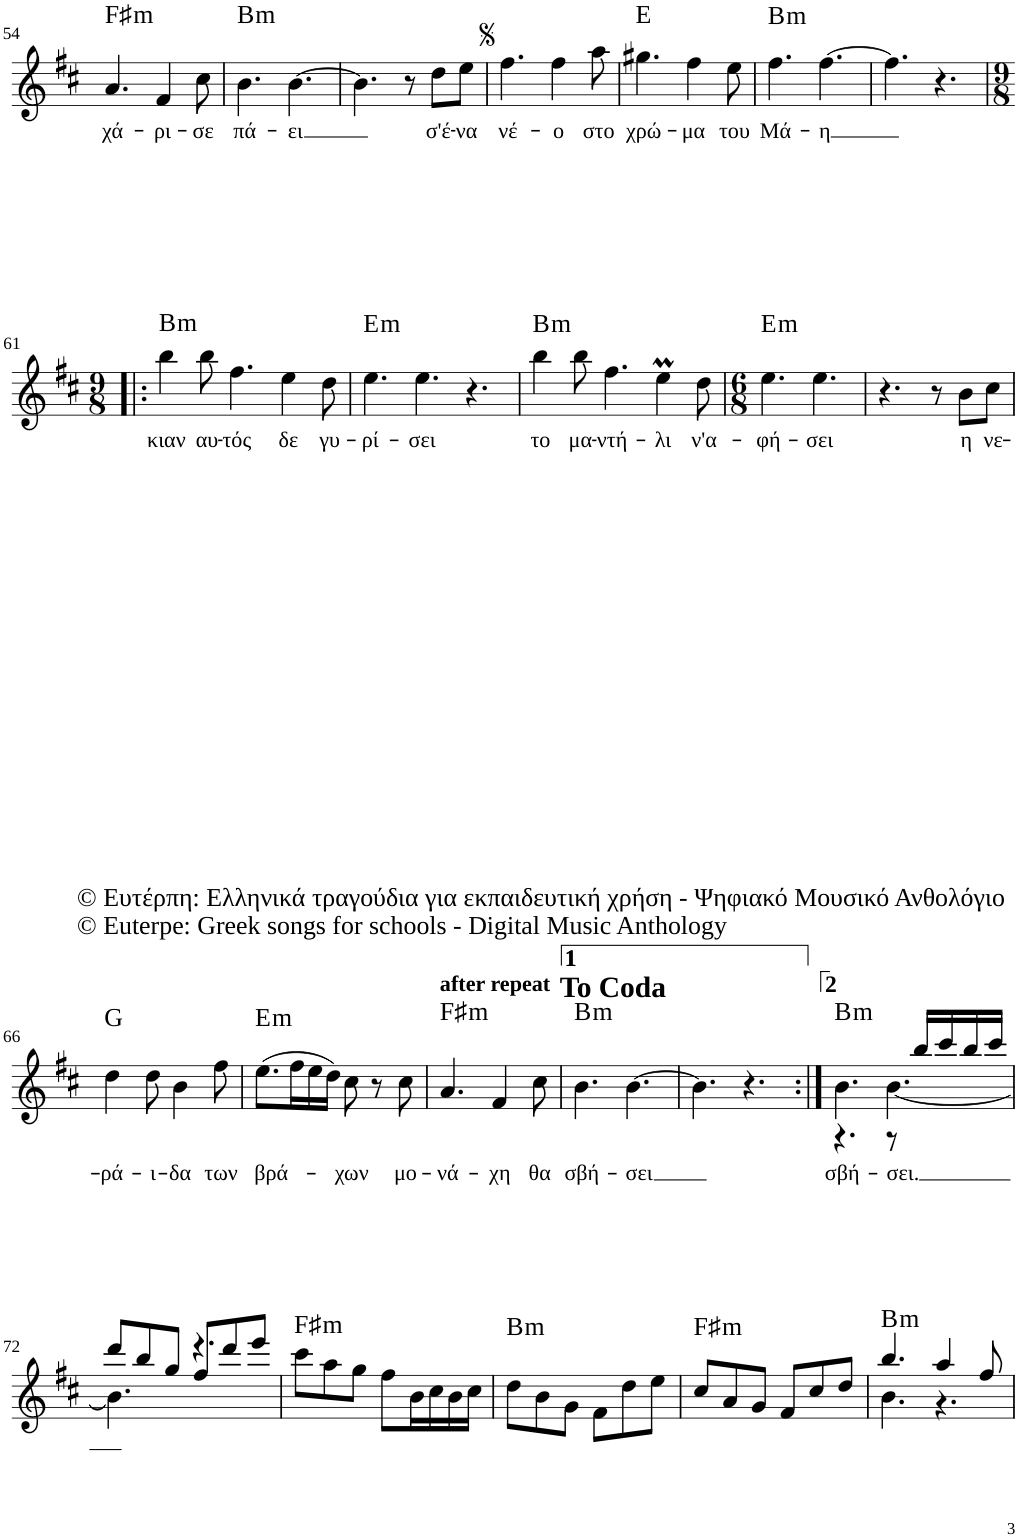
**kern	**text	**harte
*part1	*part1	*part1
*staff1	*staff1	*
!!LO:PB:g=z
*clefG2	*	*
*k[f#c#]	*	*
*M6/8	*	*
=54	=54	=54
!	!LO:LY:b	!LO:H:kt=m
4.a/	χά-	F#:min
!	!LO:LY:b	!
4f#/	-ρι-	.
!	!LO:LY:b	!
8cc#\	-σε	.
=55	=55	=55
!	!LO:LY:b	!LO:H:kt=m
4.b\	πά-	B:min
!	!LO:LY:b	!
[4.b\	-ει	.
=56	=56	=56
4.b\]	.	.
8r	.	.
!	!LO:LY:b	!
8dd\L	σ'έ-	.
!	!LO:LY:b	!
8ee\J	-να	.
=57	=57	=57
!	!LO:LY:b	!
4.ff#\	νέ-	.
!	!LO:LY:b	!
4ff#\	-ο	.
!	!LO:LY:b	!
8aa\	στο	.
=58	=58	=58
!	!LO:LY:b	!
4.gg#X\	χρώ-	E:maj
!	!LO:LY:b	!
4ff#\	-μα	.
!	!LO:LY:b	!
8ee\	του	.
=59	=59	=59
!	!LO:LY:b	!LO:H:kt=m
4.ff#\	Μά-	B:min
!	!LO:LY:b	!
[4.ff#\	-η	.
=60	=60	=60
4.ff#\]	.	.
4.r	.	.
!!LO:LB:g=z
=61!|:	=61!|:	=61!|:
*M9/8	*	*
!LO:TX:b:t=© Ευτέρπη&colon; Ελληνικά τραγούδια για εκπαιδευτική χρήση ‐ Ψηφιακό Μουσικό Ανθολόγιο	!	!
!LO:TX:b:t=© Euterpe&colon; Greek songs for schools ‐ Digital Music Anthology	!	!
!	!LO:LY:b	!LO:H:kt=m
4bb\	κιαν	B:min
!	!LO:LY:b	!
8bb\	αυ-	.
!	!LO:LY:b	!
4.ff#\	-τός	.
!	!LO:LY:b	!
4ee\	δε	.
!	!LO:LY:b	!
8dd\	γυ-	.
=62	=62	=62
!	!LO:LY:b	!LO:H:kt=m
4.ee\	-ρί-	E:min
!	!LO:LY:b	!
4.ee\	-σει	.
4.r	.	.
=63	=63	=63
!	!LO:LY:b	!LO:H:kt=m
4bb\	το	B:min
!	!LO:LY:b	!
8bb\	μα-	.
!	!LO:LY:b	!
4.ff#\	-ντή-	.
!	!LO:LY:b	!
4eeM\	-λι	.
!	!LO:LY:b	!
8dd\	ν'α-	.
=64	=64	=64
*M6/8	*	*
!	!LO:LY:b	!LO:H:kt=m
4.ee\	-φή-	E:min
!	!LO:LY:b	!
4.ee\	-σει	.
=65	=65	=65
4.r	.	.
8r	.	.
!	!LO:LY:b	!
8b\L	η	.
!	!LO:LY:b	!
8cc#\J	νε-	.
!!LO:LB:g=z
=66	=66	=66
!	!LO:LY:b	!
4dd\	-ρά-	G:maj
!	!LO:LY:b	!
8dd\	-ι-	.
!	!LO:LY:b	!
4b\	-δα	.
!	!LO:LY:b	!
8ff#\	των	.
=67	=67	=67
!	!LO:LY:b	!LO:H:kt=m
(8.ee\L	βρά-	E:min
16ff#\L	.	.
16ee\	.	.
16dd\JJ)	.	.
!	!LO:LY:b	!
8cc#\	-χων	.
8r	.	.
!	!LO:LY:b	!
8cc#\	μο-	.
=68	=68	=68
!LO:TX:a:B:t=after repeat	!	!
!	!LO:LY:b	!LO:H:kt=m
4.a/	-νά-	F#:min
!	!LO:LY:b	!
4f#/	-χη	.
!	!LO:LY:b	!
8cc#\	θα	.
=69	=69	=69
!	!LO:LY:b	!LO:H:kt=m
4.b\	σβή-	B:min
!	!LO:LY:b	!
[4.b\	-σει	.
=70	=70	=70
4.b\]	.	.
4.r	.	.
=71:|!	=71:|!	=71:|!
!	!LO:LY:b	!LO:H:kt=m
*^	*	*
4.b\	4.r	σβή-	B:min
!	!	!LO:LY:b	!
[4.b\	8r	-σει.	.
.	16bb/LL	.	.
.	16ccc#/	.	.
.	16bb/	.	.
.	16ccc#/JJ	.	.
!!LO:LB:g=z	!!
=72	=72	=72	=72
4.b\]	8ddd/L	.	.
.	8bb/	.	.
.	8gg/J	.	.
4.r	8ff#/L	.	.
.	8ddd/	.	.
.	8eee/J	.	.
=73	=73	=73	=73
!	!	!	!LO:H:kt=m
2.ryy	8ccc#\L	.	F#:min
.	8aa\	.	.
.	8gg\J	.	.
.	8ff#\L	.	.
.	16b\L	.	.
.	16cc#\	.	.
.	16b\	.	.
.	16cc#\JJ	.	.
=74	=74	=74	=74
!	!	!	!LO:H:kt=m
2.ryy	8dd\L	.	B:min
.	8b\	.	.
.	8g\J	.	.
.	8f#\L	.	.
.	8dd\	.	.
.	8ee\J	.	.
=75	=75	=75	=75
!	!	!	!LO:H:kt=m
2.ryy	8cc#/L	.	F#:min
.	8a/	.	.
.	8g/J	.	.
.	8f#/L	.	.
.	8cc#/	.	.
.	8dd/J	.	.
=76	=76	=76	=76
!	!	!	!LO:H:kt=m
4.bb/	4.b\	.	B:min
4aa/	4.r	.	.
8ff#/	.	.	.
*v	*v	*	*
=	=	=
*-	*-	*-
